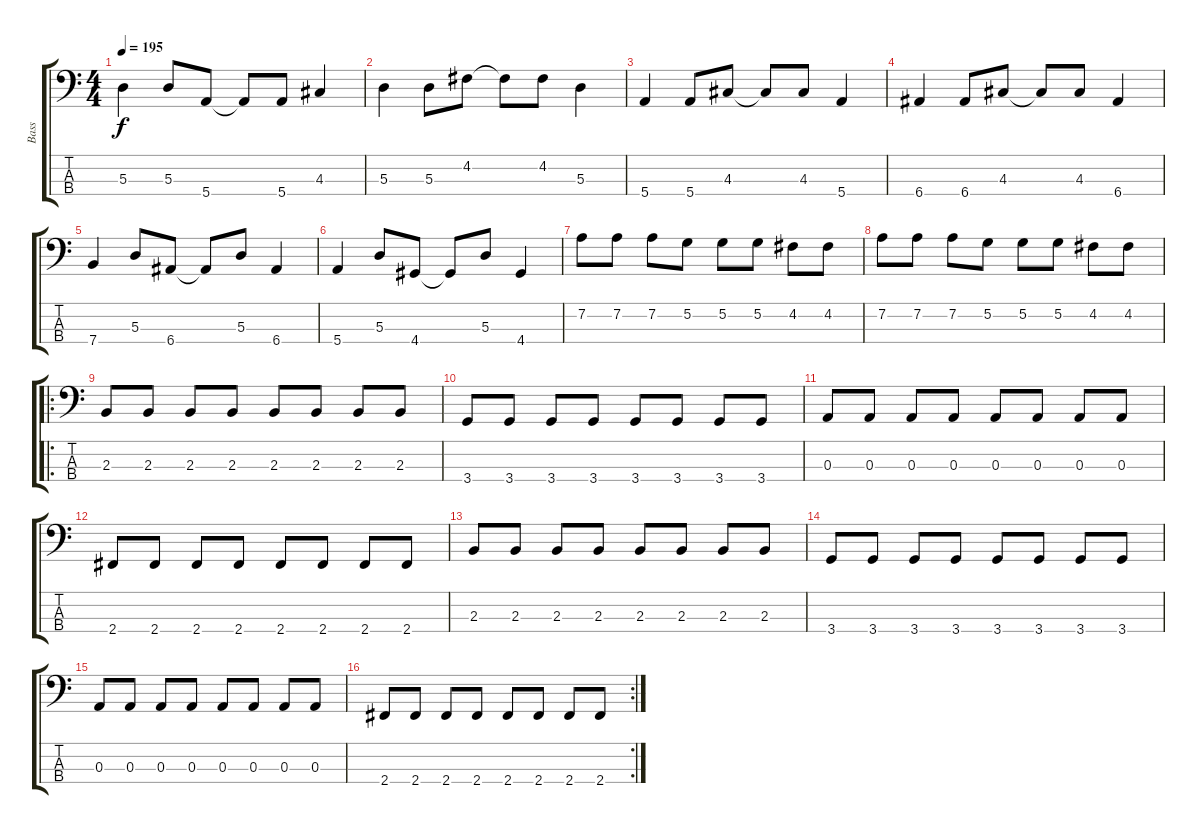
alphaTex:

\track ("Bass" "Bass") {instrument electricbasspick}
\staff {score tabs}
\tuning (G2 D2 A1 E1) {hide}
\ts (4 4)
\tempo 195
\clef f4
\ks c
5.3.4{dy f} 5.3.8 5.4.8 5.4{t}.8 5.4.8 4.3.4 |
5.3.4 5.3.8 4.2.8 4.2{t}.8 4.2.8 5.3.4 |
5.4.4 5.4.8 4.3.8 4.3{t}.8 4.3.8 5.4.4 |
6.4.4 6.4.8 4.3.8 4.3{t}.8 4.3.8 6.4.4 |
7.4.4 5.3.8 6.4.8 6.4{t}.8 5.3.8 6.4.4 |
5.4.4 5.3.8 4.4.8 4.4{t}.8 5.3.8 4.4.4 |
7.2.8 7.2.8 7.2.8 5.2.8 5.2.8 5.2.8 4.2.8 4.2.8 |
7.2.8 7.2.8 7.2.8 5.2.8 5.2.8 5.2.8 4.2.8 4.2.8 |
\ro
2.3.8 2.3.8 2.3.8 2.3.8 2.3.8 2.3.8 2.3.8 2.3.8 |
3.4.8 3.4.8 3.4.8 3.4.8 3.4.8 3.4.8 3.4.8 3.4.8 |
0.3.8 0.3.8 0.3.8 0.3.8 0.3.8 0.3.8 0.3.8 0.3.8 |
2.4.8 2.4.8 2.4.8 2.4.8 2.4.8 2.4.8 2.4.8 2.4.8 |
2.3.8 2.3.8 2.3.8 2.3.8 2.3.8 2.3.8 2.3.8 2.3.8 |
3.4.8 3.4.8 3.4.8 3.4.8 3.4.8 3.4.8 3.4.8 3.4.8 |
0.3.8 0.3.8 0.3.8 0.3.8 0.3.8 0.3.8 0.3.8 0.3.8 |
\rc 2
2.4.8 2.4.8 2.4.8 2.4.8 2.4.8 2.4.8 2.4.8 2.4.8
